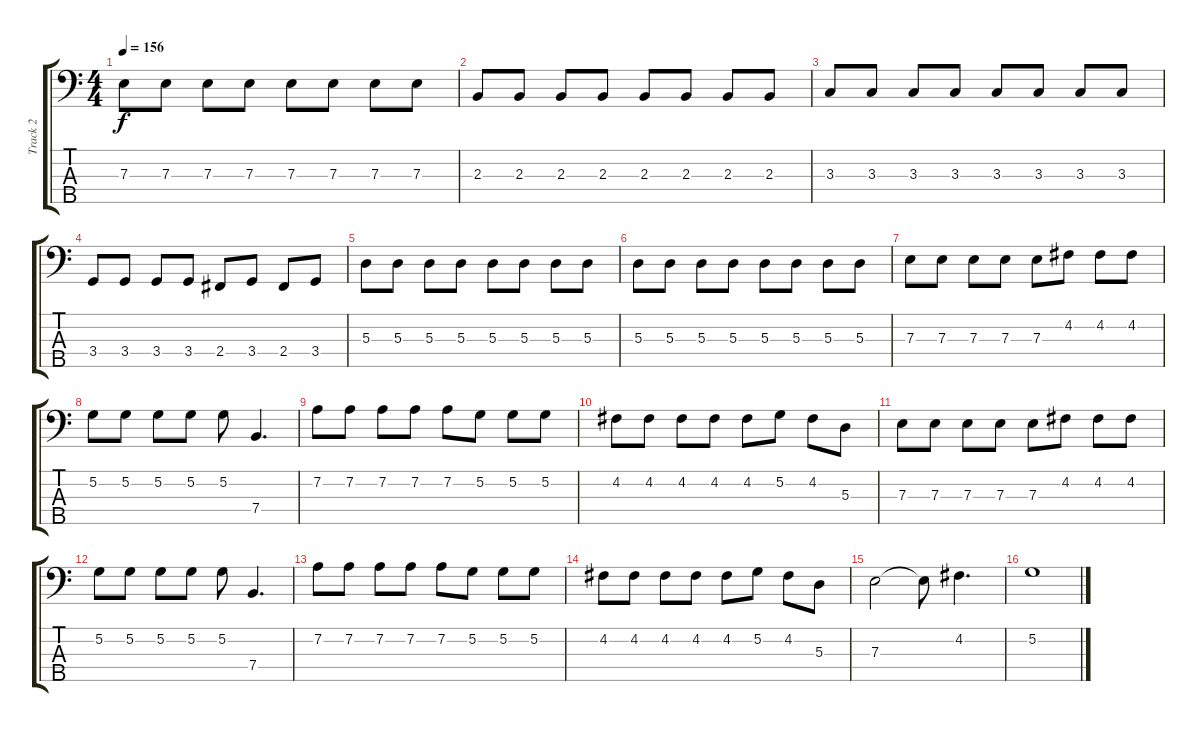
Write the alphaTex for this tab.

\track ("Track 2" "Track 2") {instrument electricbassfinger}
\staff {score tabs}
\tuning (G2 D2 A1 E1 B0) {hide}
\ts (4 4)
\tempo 156
\clef f4
\ks c
7.3.8{dy f} 7.3.8 7.3.8 7.3.8 7.3.8 7.3.8 7.3.8 7.3.8 |
2.3.8 2.3.8 2.3.8 2.3.8 2.3.8 2.3.8 2.3.8 2.3.8 |
3.3.8 3.3.8 3.3.8 3.3.8 3.3.8 3.3.8 3.3.8 3.3.8 |
3.4.8 3.4.8 3.4.8 3.4.8 2.4.8 3.4.8 2.4.8 3.4.8 |
5.3.8 5.3.8 5.3.8 5.3.8 5.3.8 5.3.8 5.3.8 5.3.8 |
5.3.8 5.3.8 5.3.8 5.3.8 5.3.8 5.3.8 5.3.8 5.3.8 |
7.3.8 7.3.8 7.3.8 7.3.8 7.3.8 4.2.8 4.2.8 4.2.8 |
5.2.8 5.2.8 5.2.8 5.2.8 5.2.8 7.4.4{d} |
7.2.8 7.2.8 7.2.8 7.2.8 7.2.8 5.2.8 5.2.8 5.2.8 |
4.2.8 4.2.8 4.2.8 4.2.8 4.2.8 5.2.8 4.2.8 5.3.8 |
7.3.8 7.3.8 7.3.8 7.3.8 7.3.8 4.2.8 4.2.8 4.2.8 |
5.2.8 5.2.8 5.2.8 5.2.8 5.2.8 7.4.4{d} |
7.2.8 7.2.8 7.2.8 7.2.8 7.2.8 5.2.8 5.2.8 5.2.8 |
4.2.8 4.2.8 4.2.8 4.2.8 4.2.8 5.2.8 4.2.8 5.3.8 |
7.3.2 7.3{t}.8 4.2.4{d} |
5.2.1
